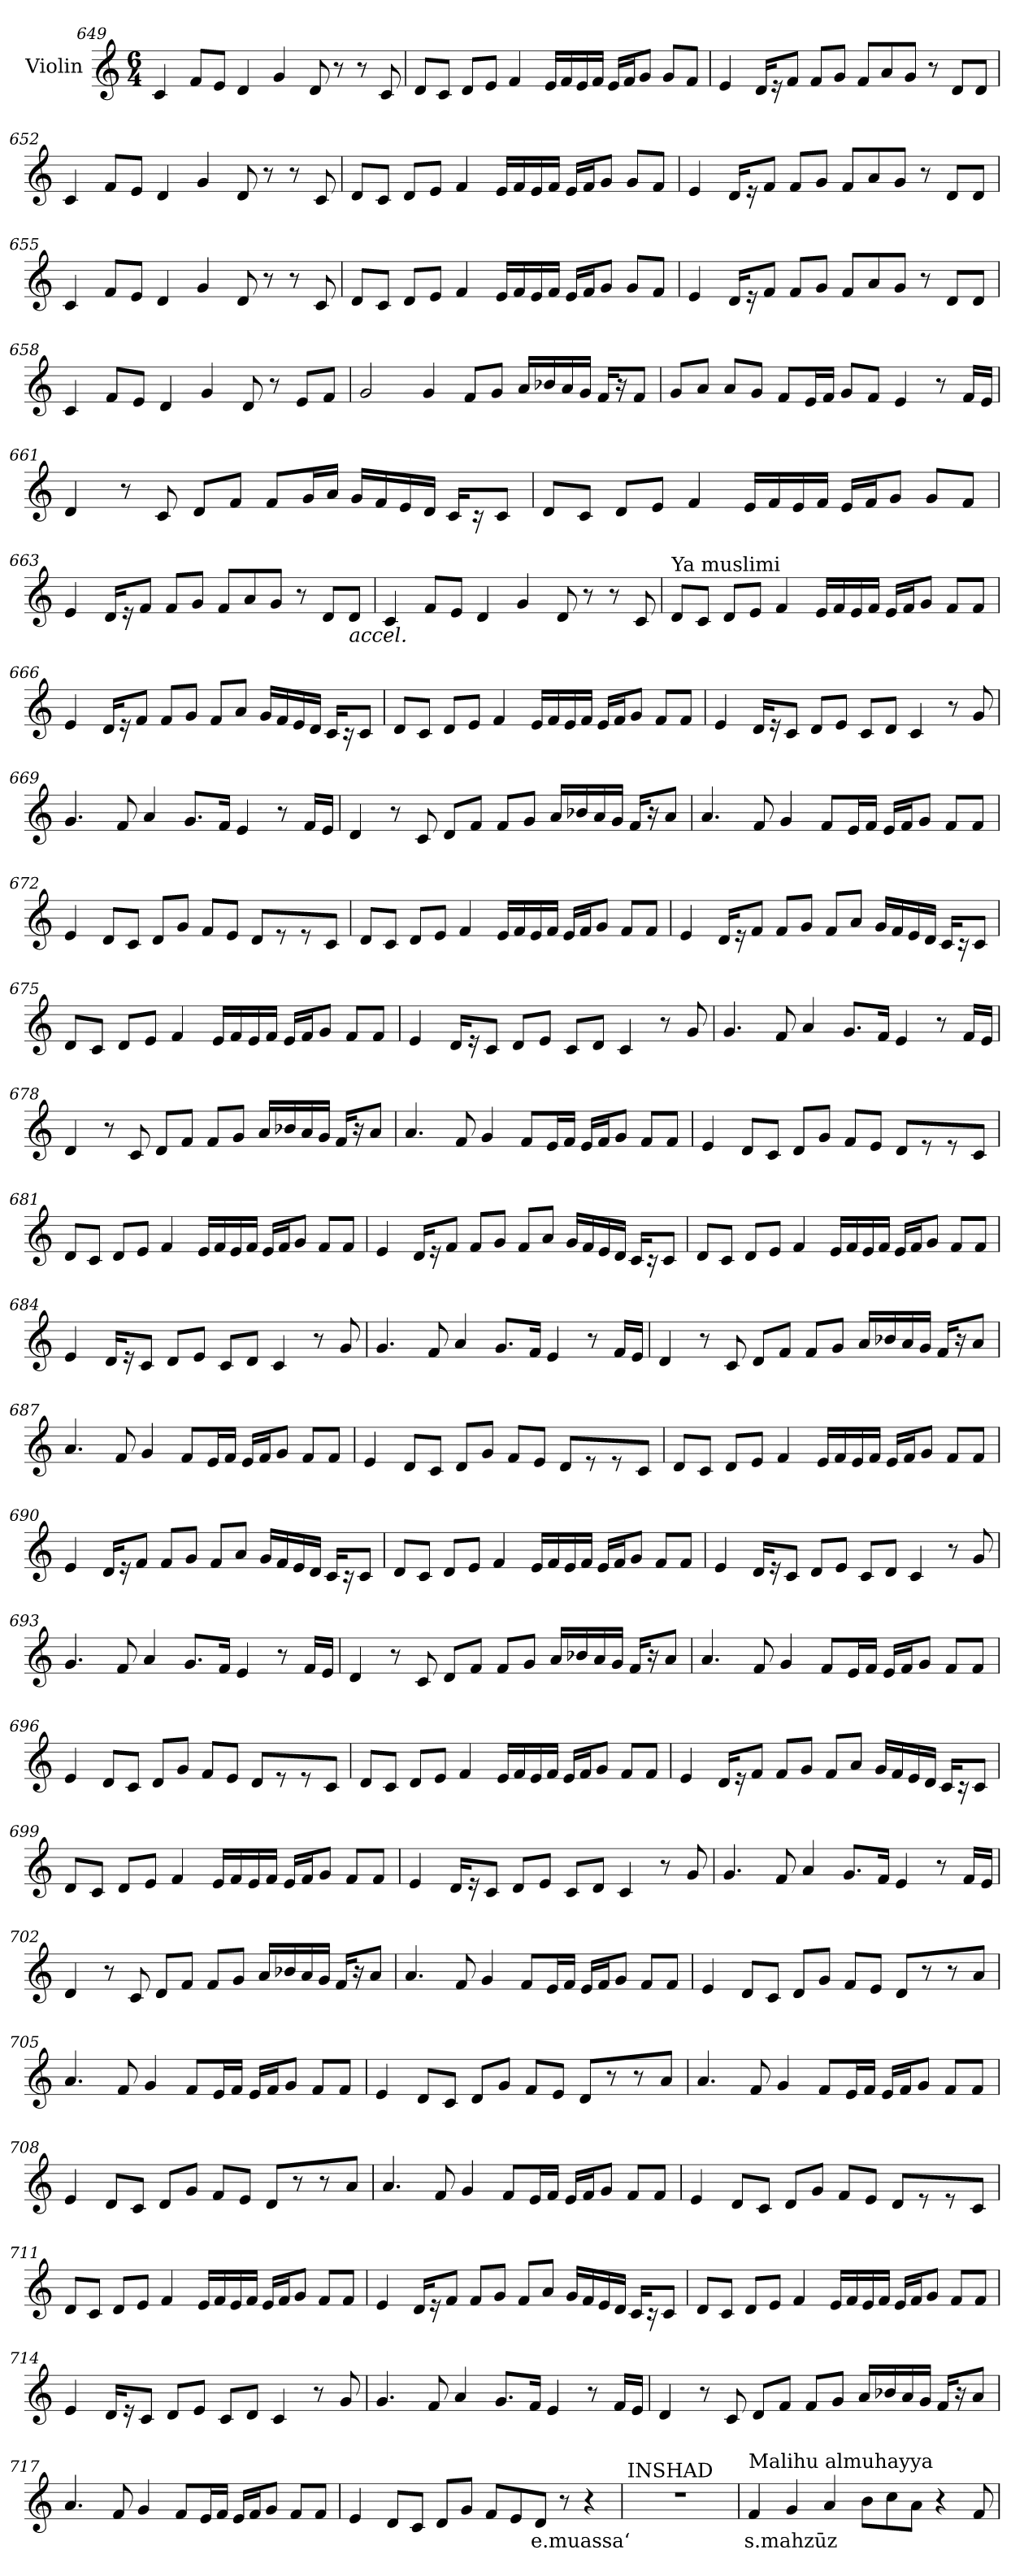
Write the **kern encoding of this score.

**kern	**text
*part1	*part1
*staff1	*staff1
*I"Violin	*
*clefG2	*
*k[]	*
*M6/4	*
=649	=649
4c/	.
8f/L	.
8e/J	.
4d/	.
4g/	.
8d/	.
8r	.
8r	.
8c/	.
!!LO:LB:g=z
=650	=650
8d/L	.
8c/J	.
8d/L	.
8e/J	.
4f/	.
16e/LL	.
16f/	.
16e/	.
16f/JJ	.
16e/LL	.
16f/J	.
8g/J	.
8g/L	.
8f/J	.
=651	=651
4e/	.
16d/KL	.
16r	.
8f/J	.
8f/L	.
8g/J	.
8f/L	.
8a/	.
8g/J	.
8r	.
8d/L	.
8d/J	.
=652	=652
4c/	.
8f/L	.
8e/J	.
4d/	.
4g/	.
8d/	.
8r	.
8r	.
8c/	.
!!LO:LB:g=z
=653	=653
8d/L	.
8c/J	.
8d/L	.
8e/J	.
4f/	.
16e/LL	.
16f/	.
16e/	.
16f/JJ	.
16e/LL	.
16f/J	.
8g/J	.
8g/L	.
8f/J	.
=654	=654
4e/	.
16d/KL	.
16r	.
8f/J	.
8f/L	.
8g/J	.
8f/L	.
8a/	.
8g/J	.
8r	.
8d/L	.
8d/J	.
=655	=655
4c/	.
8f/L	.
8e/J	.
4d/	.
4g/	.
8d/	.
8r	.
8r	.
8c/	.
!!LO:LB:g=z
=656	=656
8d/L	.
8c/J	.
8d/L	.
8e/J	.
4f/	.
16e/LL	.
16f/	.
16e/	.
16f/JJ	.
16e/LL	.
16f/J	.
8g/J	.
8g/L	.
8f/J	.
=657	=657
4e/	.
16d/KL	.
16r	.
8f/J	.
8f/L	.
8g/J	.
8f/L	.
8a/	.
8g/J	.
8r	.
8d/L	.
8d/J	.
=658	=658
4c/	.
8f/L	.
8e/J	.
4d/	.
4g/	.
8d/	.
8r	.
8e/L	.
8f/J	.
!!LO:PB:g=z
=659	=659
2g/	.
4g/	.
8f/L	.
8g/J	.
16a/LL	.
16b-X/	.
16a/	.
16g/JJ	.
16f/KL	.
16r	.
8f/J	.
=660	=660
8g/L	.
8a/J	.
8a/L	.
8g/J	.
8f/L	.
16e/L	.
16f/JJ	.
8g/L	.
8f/J	.
4e/	.
8r	.
16f/LL	.
16e/JJ	.
=661	=661
4d/	.
8r	.
8c/	.
8d/L	.
8f/J	.
8f/L	.
16g/L	.
16a/JJ	.
16g/LL	.
16f/	.
16e/	.
16d/JJ	.
16c/KL	.
16r	.
8c/J	.
!!LO:LB:g=z
=662	=662
8d/L	.
8c/J	.
8d/L	.
8e/J	.
4f/	.
16e/LL	.
16f/	.
16e/	.
16f/JJ	.
16e/LL	.
16f/J	.
8g/J	.
8g/L	.
8f/J	.
=663	=663
4e/	.
16d/KL	.
16r	.
8f/J	.
8f/L	.
8g/J	.
8f/L	.
8a/	.
8g/J	.
8r	.
8d/L	.
!LO:TX:b:i:t=accel.	!
8d/J	.
=664	=664
4c/	.
8f/L	.
8e/J	.
4d/	.
4g/	.
8d/	.
8r	.
8r	.
8c/	.
!!LO:LB:g=z
=665	=665
!LO:TX:a:t=Ya muslimi	!
8d/L	.
8c/J	.
8d/L	.
8e/J	.
4f/	.
16e/LL	.
16f/	.
16e/	.
16f/JJ	.
16e/LL	.
16f/J	.
8g/J	.
8f/L	.
8f/J	.
=666	=666
4e/	.
16d/KL	.
16r	.
8f/J	.
8f/L	.
8g/J	.
8f/L	.
8a/J	.
16g/LL	.
16f/	.
16e/	.
16d/JJ	.
16c/KL	.
16r	.
8c/J	.
!!LO:LB:g=z
=667	=667
8d/L	.
8c/J	.
8d/L	.
8e/J	.
4f/	.
16e/LL	.
16f/	.
16e/	.
16f/JJ	.
16e/LL	.
16f/J	.
8g/J	.
8f/L	.
8f/J	.
=668	=668
4e/	.
16d/KL	.
16r	.
8c/J	.
8d/L	.
8e/J	.
8c/L	.
8d/J	.
4c/	.
8r	.
8g/	.
=669	=669
4.g/	.
8f/	.
4a/	.
8.g/L	.
16f/Jk	.
4e/	.
8r	.
16f/LL	.
16e/JJ	.
!!LO:LB:g=z
=670	=670
4d/	.
8r	.
8c/	.
8d/L	.
8f/J	.
8f/L	.
8g/J	.
16a/LL	.
16b-X/	.
16a/	.
16g/JJ	.
16f/KL	.
16r	.
8a/J	.
=671	=671
4.a/	.
8f/	.
4g/	.
8f/L	.
16e/L	.
16f/JJ	.
16e/LL	.
16f/J	.
8g/J	.
8f/L	.
8f/J	.
=672	=672
4e/	.
8d/L	.
8c/J	.
8d/L	.
8g/J	.
8f/L	.
8e/J	.
8d/L	.
8r	.
8r	.
8c/J	.
!!LO:LB:g=z
=673	=673
8d/L	.
8c/J	.
8d/L	.
8e/J	.
4f/	.
16e/LL	.
16f/	.
16e/	.
16f/JJ	.
16e/LL	.
16f/J	.
8g/J	.
8f/L	.
8f/J	.
=674	=674
4e/	.
16d/KL	.
16r	.
8f/J	.
8f/L	.
8g/J	.
8f/L	.
8a/J	.
16g/LL	.
16f/	.
16e/	.
16d/JJ	.
16c/KL	.
16r	.
8c/J	.
!!LO:LB:g=z
=675	=675
8d/L	.
8c/J	.
8d/L	.
8e/J	.
4f/	.
16e/LL	.
16f/	.
16e/	.
16f/JJ	.
16e/LL	.
16f/J	.
8g/J	.
8f/L	.
8f/J	.
=676	=676
4e/	.
16d/KL	.
16r	.
8c/J	.
8d/L	.
8e/J	.
8c/L	.
8d/J	.
4c/	.
8r	.
8g/	.
=677	=677
4.g/	.
8f/	.
4a/	.
8.g/L	.
16f/Jk	.
4e/	.
8r	.
16f/LL	.
16e/JJ	.
!!LO:LB:g=z
=678	=678
4d/	.
8r	.
8c/	.
8d/L	.
8f/J	.
8f/L	.
8g/J	.
16a/LL	.
16b-X/	.
16a/	.
16g/JJ	.
16f/KL	.
16r	.
8a/J	.
=679	=679
4.a/	.
8f/	.
4g/	.
8f/L	.
16e/L	.
16f/JJ	.
16e/LL	.
16f/J	.
8g/J	.
8f/L	.
8f/J	.
=680	=680
4e/	.
8d/L	.
8c/J	.
8d/L	.
8g/J	.
8f/L	.
8e/J	.
8d/L	.
8r	.
8r	.
8c/J	.
!!LO:PB:g=z
=681	=681
8d/L	.
8c/J	.
8d/L	.
8e/J	.
4f/	.
16e/LL	.
16f/	.
16e/	.
16f/JJ	.
16e/LL	.
16f/J	.
8g/J	.
8f/L	.
8f/J	.
=682	=682
4e/	.
16d/KL	.
16r	.
8f/J	.
8f/L	.
8g/J	.
8f/L	.
8a/J	.
16g/LL	.
16f/	.
16e/	.
16d/JJ	.
16c/KL	.
16r	.
8c/J	.
!!LO:LB:g=z
=683	=683
8d/L	.
8c/J	.
8d/L	.
8e/J	.
4f/	.
16e/LL	.
16f/	.
16e/	.
16f/JJ	.
16e/LL	.
16f/J	.
8g/J	.
8f/L	.
8f/J	.
=684	=684
4e/	.
16d/KL	.
16r	.
8c/J	.
8d/L	.
8e/J	.
8c/L	.
8d/J	.
4c/	.
8r	.
8g/	.
=685	=685
4.g/	.
8f/	.
4a/	.
8.g/L	.
16f/Jk	.
4e/	.
8r	.
16f/LL	.
16e/JJ	.
!!LO:LB:g=z
=686	=686
4d/	.
8r	.
8c/	.
8d/L	.
8f/J	.
8f/L	.
8g/J	.
16a/LL	.
16b-X/	.
16a/	.
16g/JJ	.
16f/KL	.
16r	.
8a/J	.
=687	=687
4.a/	.
8f/	.
4g/	.
8f/L	.
16e/L	.
16f/JJ	.
16e/LL	.
16f/J	.
8g/J	.
8f/L	.
8f/J	.
=688	=688
4e/	.
8d/L	.
8c/J	.
8d/L	.
8g/J	.
8f/L	.
8e/J	.
8d/L	.
8r	.
8r	.
8c/J	.
!!LO:LB:g=z
=689	=689
8d/L	.
8c/J	.
8d/L	.
8e/J	.
4f/	.
16e/LL	.
16f/	.
16e/	.
16f/JJ	.
16e/LL	.
16f/J	.
8g/J	.
8f/L	.
8f/J	.
=690	=690
4e/	.
16d/KL	.
16r	.
8f/J	.
8f/L	.
8g/J	.
8f/L	.
8a/J	.
16g/LL	.
16f/	.
16e/	.
16d/JJ	.
16c/KL	.
16r	.
8c/J	.
!!LO:LB:g=z
=691	=691
8d/L	.
8c/J	.
8d/L	.
8e/J	.
4f/	.
16e/LL	.
16f/	.
16e/	.
16f/JJ	.
16e/LL	.
16f/J	.
8g/J	.
8f/L	.
8f/J	.
=692	=692
4e/	.
16d/KL	.
16r	.
8c/J	.
8d/L	.
8e/J	.
8c/L	.
8d/J	.
4c/	.
8r	.
8g/	.
=693	=693
4.g/	.
8f/	.
4a/	.
8.g/L	.
16f/Jk	.
4e/	.
8r	.
16f/LL	.
16e/JJ	.
!!LO:LB:g=z
=694	=694
4d/	.
8r	.
8c/	.
8d/L	.
8f/J	.
8f/L	.
8g/J	.
16a/LL	.
16b-X/	.
16a/	.
16g/JJ	.
16f/KL	.
16r	.
8a/J	.
=695	=695
4.a/	.
8f/	.
4g/	.
8f/L	.
16e/L	.
16f/JJ	.
16e/LL	.
16f/J	.
8g/J	.
8f/L	.
8f/J	.
=696	=696
4e/	.
8d/L	.
8c/J	.
8d/L	.
8g/J	.
8f/L	.
8e/J	.
8d/L	.
8r	.
8r	.
8c/J	.
!!LO:LB:g=z
=697	=697
8d/L	.
8c/J	.
8d/L	.
8e/J	.
4f/	.
16e/LL	.
16f/	.
16e/	.
16f/JJ	.
16e/LL	.
16f/J	.
8g/J	.
8f/L	.
8f/J	.
=698	=698
4e/	.
16d/KL	.
16r	.
8f/J	.
8f/L	.
8g/J	.
8f/L	.
8a/J	.
16g/LL	.
16f/	.
16e/	.
16d/JJ	.
16c/KL	.
16r	.
8c/J	.
!!LO:LB:g=z
=699	=699
8d/L	.
8c/J	.
8d/L	.
8e/J	.
4f/	.
16e/LL	.
16f/	.
16e/	.
16f/JJ	.
16e/LL	.
16f/J	.
8g/J	.
8f/L	.
8f/J	.
=700	=700
4e/	.
16d/KL	.
16r	.
8c/J	.
8d/L	.
8e/J	.
8c/L	.
8d/J	.
4c/	.
8r	.
8g/	.
=701	=701
4.g/	.
8f/	.
4a/	.
8.g/L	.
16f/Jk	.
4e/	.
8r	.
16f/LL	.
16e/JJ	.
!!LO:PB:g=z
=702	=702
4d/	.
8r	.
8c/	.
8d/L	.
8f/J	.
8f/L	.
8g/J	.
16a/LL	.
16b-X/	.
16a/	.
16g/JJ	.
16f/KL	.
16r	.
8a/J	.
=703	=703
4.a/	.
8f/	.
4g/	.
8f/L	.
16e/L	.
16f/JJ	.
16e/LL	.
16f/J	.
8g/J	.
8f/L	.
8f/J	.
=704	=704
4e/	.
8d/L	.
8c/J	.
8d/L	.
8g/J	.
8f/L	.
8e/J	.
8d/L	.
8r	.
8r	.
8a/J	.
!!LO:LB:g=z
=705	=705
4.a/	.
8f/	.
4g/	.
8f/L	.
16e/L	.
16f/JJ	.
16e/LL	.
16f/J	.
8g/J	.
8f/L	.
8f/J	.
=706	=706
4e/	.
8d/L	.
8c/J	.
8d/L	.
8g/J	.
8f/L	.
8e/J	.
8d/L	.
8r	.
8r	.
8a/J	.
=707	=707
4.a/	.
8f/	.
4g/	.
8f/L	.
16e/L	.
16f/JJ	.
16e/LL	.
16f/J	.
8g/J	.
8f/L	.
8f/J	.
!!LO:LB:g=z
=708	=708
4e/	.
8d/L	.
8c/J	.
8d/L	.
8g/J	.
8f/L	.
8e/J	.
8d/L	.
8r	.
8r	.
8a/J	.
=709	=709
4.a/	.
8f/	.
4g/	.
8f/L	.
16e/L	.
16f/JJ	.
16e/LL	.
16f/J	.
8g/J	.
8f/L	.
8f/J	.
=710	=710
4e/	.
8d/L	.
8c/J	.
8d/L	.
8g/J	.
8f/L	.
8e/J	.
8d/L	.
8r	.
8r	.
8c/J	.
!!LO:LB:g=z
=711	=711
8d/L	.
8c/J	.
8d/L	.
8e/J	.
4f/	.
16e/LL	.
16f/	.
16e/	.
16f/JJ	.
16e/LL	.
16f/J	.
8g/J	.
8f/L	.
8f/J	.
=712	=712
4e/	.
16d/KL	.
16r	.
8f/J	.
8f/L	.
8g/J	.
8f/L	.
8a/J	.
16g/LL	.
16f/	.
16e/	.
16d/JJ	.
16c/KL	.
16r	.
8c/J	.
!!LO:LB:g=z
=713	=713
8d/L	.
8c/J	.
8d/L	.
8e/J	.
4f/	.
16e/LL	.
16f/	.
16e/	.
16f/JJ	.
16e/LL	.
16f/J	.
8g/J	.
8f/L	.
8f/J	.
=714	=714
4e/	.
16d/KL	.
16r	.
8c/J	.
8d/L	.
8e/J	.
8c/L	.
8d/J	.
4c/	.
8r	.
8g/	.
=715	=715
4.g/	.
8f/	.
4a/	.
8.g/L	.
16f/Jk	.
4e/	.
8r	.
16f/LL	.
16e/JJ	.
!!LO:LB:g=z
=716	=716
4d/	.
8r	.
8c/	.
8d/L	.
8f/J	.
8f/L	.
8g/J	.
16a/LL	.
16b-X/	.
16a/	.
16g/JJ	.
16f/KL	.
16r	.
8a/J	.
=717	=717
4.a/	.
8f/	.
4g/	.
8f/L	.
16e/L	.
16f/JJ	.
16e/LL	.
16f/J	.
8g/J	.
8f/L	.
8f/J	.
=718	=718
4e/	.
8d/L	.
8c/J	.
8d/L	.
8g/J	.
8f/L	.
8e/	.
!	!LO:LY:b
8d/J	e.muassa‘
8r	.
4r	.
!!LO:LB:g=z
=719	=719
!LO:TX:a:t=INSHAD	!
1.r	.
=720	=720
!LO:TX:a:t=Malihu almuhayya	!
!	!LO:LY:b
4f/	s.mahzūz
4g/	.
4a/	.
8b\L	.
8cc\	.
8a\J	.
4r	.
8f/	.
=	=
*-	*-
